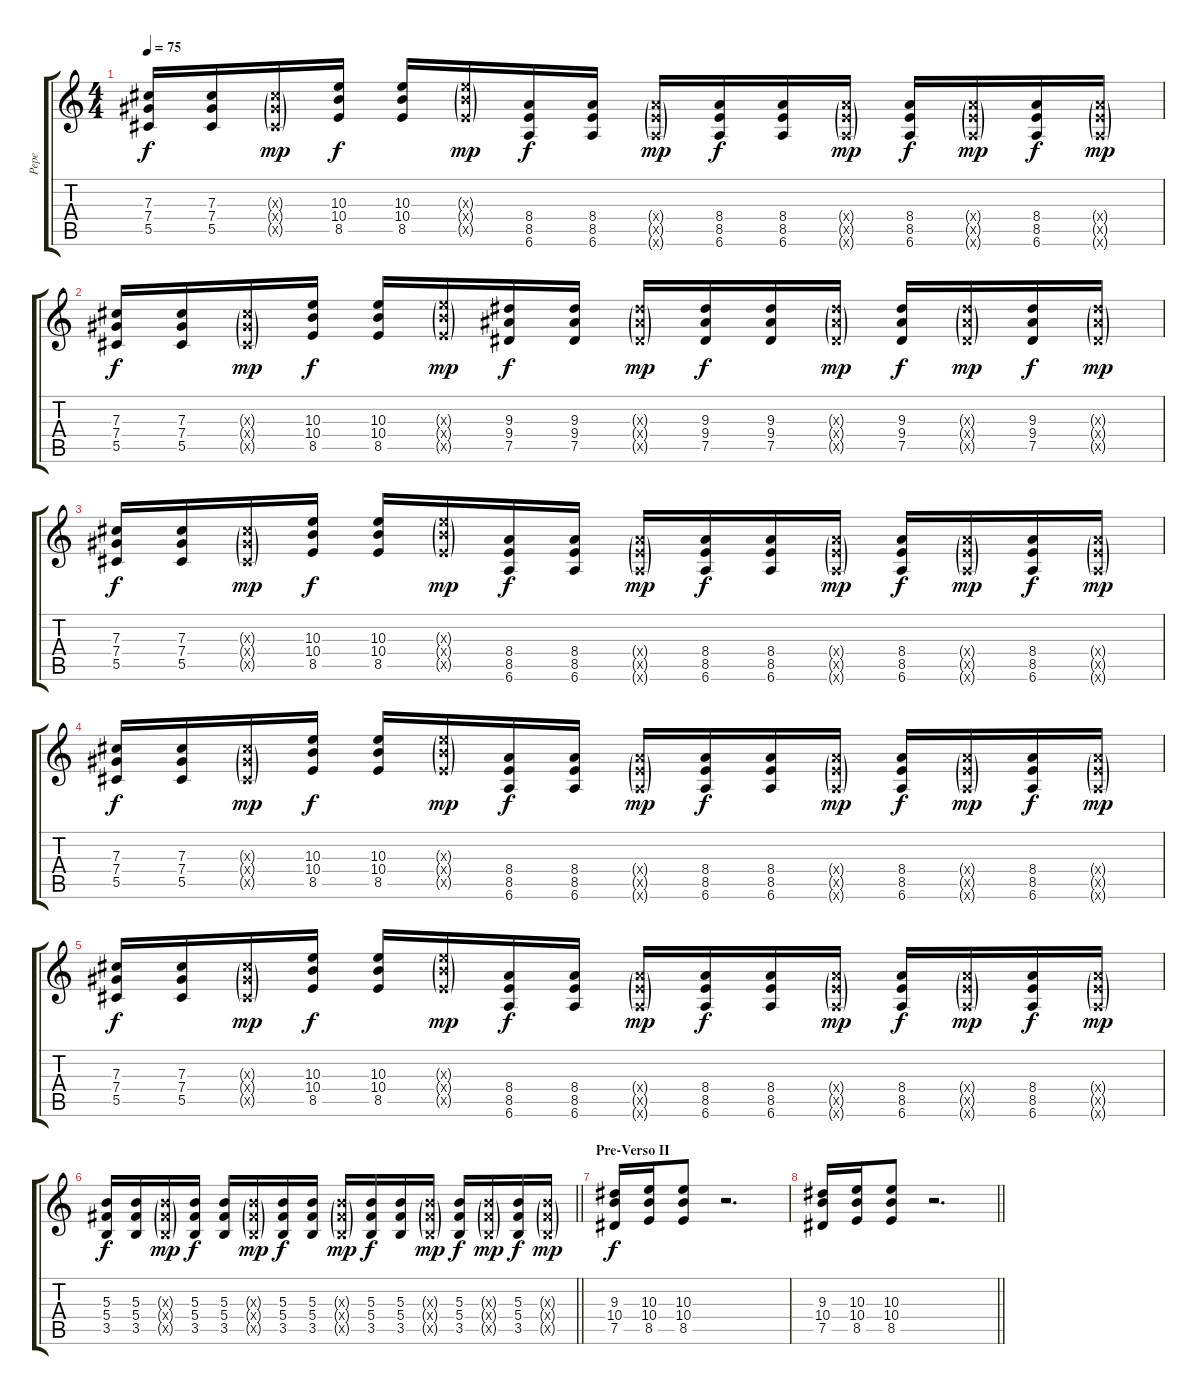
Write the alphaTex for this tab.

\track ("Pepe" "Pepe") {instrument distortionguitar}
\staff {score tabs}
\tuning (Eb4 Bb3 Gb3 Db3 Ab2 Eb2) {hide}
\ts (4 4)
\tempo 75
\clef g2
\ks c
(7.3 7.4 5.5).16{dy f} (7.3 7.4 5.5).16 (7.3{g x} 7.4{g x} 5.5{g x}).16{dy mp} (10.3 10.4 8.5).16{dy f} (10.3 10.4 8.5).16 (10.3{g x} 10.4{g x} 8.5{g x}).16{dy mp} (8.4 8.5 6.6).16{dy f} (8.4 8.5 6.6).16 (8.4{g x} 8.5{g x} 6.6{g x}).16{dy mp} (8.4 8.5 6.6).16{dy f} (8.4 8.5 6.6).16 (8.4{g x} 8.5{g x} 6.6{g x}).16{dy mp} (8.4 8.5 6.6).16{dy f} (8.4{g x} 8.5{g x} 6.6{g x}).16{dy mp} (8.4 8.5 6.6).16{dy f} (8.4{g x} 8.5{g x} 6.6{g x}).16{dy mp} |
(7.3 7.4 5.5).16{dy f} (7.3 7.4 5.5).16 (7.3{g x} 7.4{g x} 5.5{g x}).16{dy mp} (10.3 10.4 8.5).16{dy f} (10.3 10.4 8.5).16 (10.3{g x} 10.4{g x} 8.5{g x}).16{dy mp} (9.3 9.4 7.5).16{dy f} (9.3 9.4 7.5).16 (9.3{g x} 9.4{g x} 7.5{g x}).16{dy mp} (9.3 9.4 7.5).16{dy f} (9.3 9.4 7.5).16 (9.3{g x} 9.4{g x} 7.5{g x}).16{dy mp} (9.3 9.4 7.5).16{dy f} (9.3{g x} 9.4{g x} 7.5{g x}).16{dy mp} (9.3 9.4 7.5).16{dy f} (9.3{g x} 9.4{g x} 7.5{g x}).16{dy mp} |
(7.3 7.4 5.5).16{dy f} (7.3 7.4 5.5).16 (7.3{g x} 7.4{g x} 5.5{g x}).16{dy mp} (10.3 10.4 8.5).16{dy f} (10.3 10.4 8.5).16 (10.3{g x} 10.4{g x} 8.5{g x}).16{dy mp} (8.4 8.5 6.6).16{dy f} (8.4 8.5 6.6).16 (8.4{g x} 8.5{g x} 6.6{g x}).16{dy mp} (8.4 8.5 6.6).16{dy f} (8.4 8.5 6.6).16 (8.4{g x} 8.5{g x} 6.6{g x}).16{dy mp} (8.4 8.5 6.6).16{dy f} (8.4{g x} 8.5{g x} 6.6{g x}).16{dy mp} (8.4 8.5 6.6).16{dy f} (8.4{g x} 8.5{g x} 6.6{g x}).16{dy mp} |
(7.3 7.4 5.5).16{dy f} (7.3 7.4 5.5).16 (7.3{g x} 7.4{g x} 5.5{g x}).16{dy mp} (10.3 10.4 8.5).16{dy f} (10.3 10.4 8.5).16 (10.3{g x} 10.4{g x} 8.5{g x}).16{dy mp} (8.4 8.5 6.6).16{dy f} (8.4 8.5 6.6).16 (8.4{g x} 8.5{g x} 6.6{g x}).16{dy mp} (8.4 8.5 6.6).16{dy f} (8.4 8.5 6.6).16 (8.4{g x} 8.5{g x} 6.6{g x}).16{dy mp} (8.4 8.5 6.6).16{dy f} (8.4{g x} 8.5{g x} 6.6{g x}).16{dy mp} (8.4 8.5 6.6).16{dy f} (8.4{g x} 8.5{g x} 6.6{g x}).16{dy mp} |
(7.3 7.4 5.5).16{dy f} (7.3 7.4 5.5).16 (7.3{g x} 7.4{g x} 5.5{g x}).16{dy mp} (10.3 10.4 8.5).16{dy f} (10.3 10.4 8.5).16 (10.3{g x} 10.4{g x} 8.5{g x}).16{dy mp} (8.4 8.5 6.6).16{dy f} (8.4 8.5 6.6).16 (8.4{g x} 8.5{g x} 6.6{g x}).16{dy mp} (8.4 8.5 6.6).16{dy f} (8.4 8.5 6.6).16 (8.4{g x} 8.5{g x} 6.6{g x}).16{dy mp} (8.4 8.5 6.6).16{dy f} (8.4{g x} 8.5{g x} 6.6{g x}).16{dy mp} (8.4 8.5 6.6).16{dy f} (8.4{g x} 8.5{g x} 6.6{g x}).16{dy mp} |
\barLineRight lightlight
(5.3 5.4 3.5).16{dy f} (5.3 5.4 3.5).16 (5.3{g x} 5.4{g x} 3.5{g x}).16{dy mp} (5.3 5.4 3.5).16{dy f} (5.3 5.4 3.5).16 (5.3{g x} 5.4{g x} 3.5{g x}).16{dy mp} (5.3 5.4 3.5).16{dy f} (5.3 5.4 3.5).16 (5.3{g x} 5.4{g x} 3.5{g x}).16{dy mp} (5.3 5.4 3.5).16{dy f} (5.3 5.4 3.5).16 (5.3{g x} 5.4{g x} 3.5{g x}).16{dy mp} (5.3 5.4 3.5).16{dy f} (5.3{g x} 5.4{g x} 3.5{g x}).16{dy mp} (5.3 5.4 3.5).16{dy f} (5.3{g x} 5.4{g x} 3.5{g x}).16{dy mp} |
\section ("" "Pre-Verso II")
(9.3 10.4 7.5).16{dy f} (10.3 10.4 8.5).16 (10.3 10.4 8.5).8 r.2{d} |
\barLineRight lightlight
(9.3 10.4 7.5).16 (10.3 10.4 8.5).16 (10.3 10.4 8.5).8 r.2{d}
